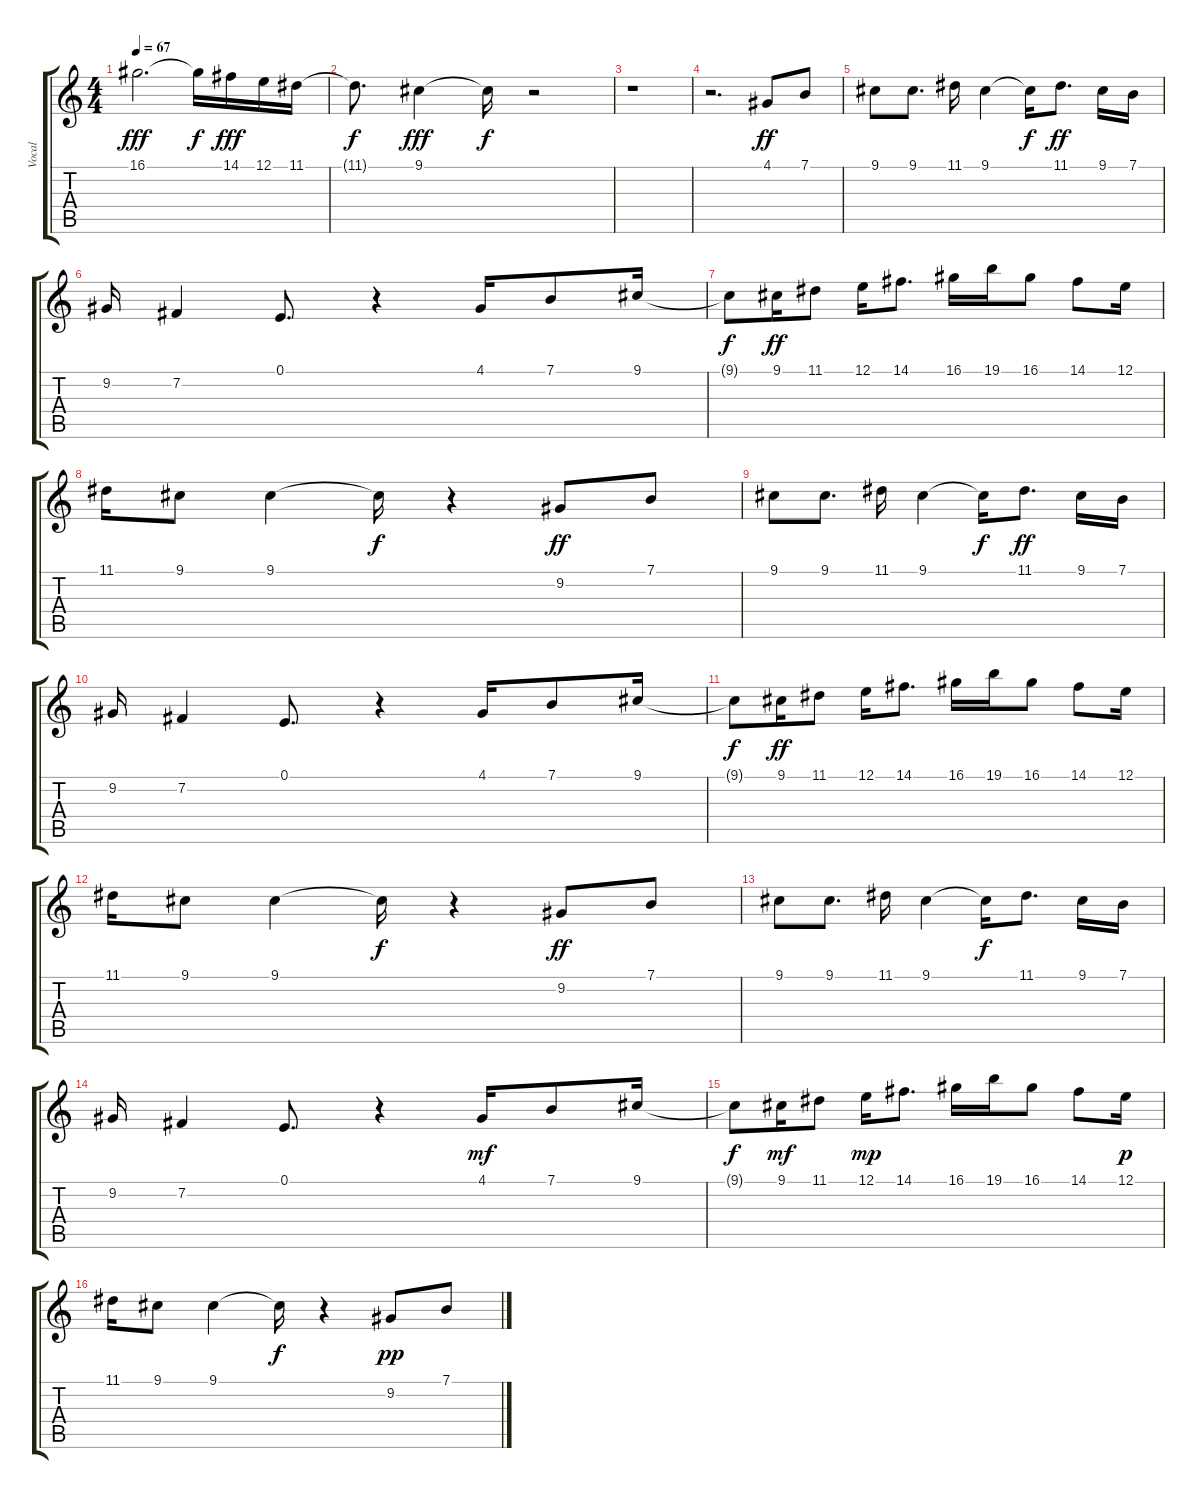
\track ("Vocal" "Vocal") {instrument flute}
\staff {score tabs}
\tuning (E4 B3 G3 D3 A2 E2) {hide}
\ts (4 4)
\tempo 67
\clef g2
\ks c
16.1.2{d dy fff} 16.1{t}.16{dy f} 14.1.16{dy fff} 12.1.16 11.1.16 |
11.1{t}.8{d dy f} 9.1.4{dy fff} 9.1{t}.16{dy f} r.2 |
r.1 |
r.2{d} 4.1.8{dy ff} 7.1.8 |
9.1.8 9.1.8{d} 11.1.16 9.1.4 9.1{t}.16{dy f} 11.1.8{d dy ff} 9.1.16 7.1.16 |
9.2.16 7.2.4 0.1.8{d} r.4 4.1.16 7.1.8 9.1.16 |
9.1{t}.8{dy f} 9.1.16{dy ff} 11.1.8 12.1.16 14.1.8{d} 16.1.16 19.1.16 16.1.8 14.1.8 12.1.16 |
11.1.16 9.1.8 9.1.4 9.1{t}.16{dy f} r.4 9.2.8{dy ff} 7.1.8 |
9.1.8 9.1.8{d} 11.1.16 9.1.4 9.1{t}.16{dy f} 11.1.8{d dy ff} 9.1.16 7.1.16 |
9.2.16 7.2.4 0.1.8{d} r.4 4.1.16 7.1.8 9.1.16 |
9.1{t}.8{dy f} 9.1.16{dy ff} 11.1.8 12.1.16 14.1.8{d} 16.1.16 19.1.16 16.1.8 14.1.8 12.1.16 |
11.1.16 9.1.8 9.1.4 9.1{t}.16{dy f} r.4 9.2.8{dy ff} 7.1.8 |
9.1.8 9.1.8{d} 11.1.16 9.1.4 9.1{t}.16{dy f} 11.1.8{d} 9.1.16 7.1.16 |
9.2.16 7.2.4 0.1.8{d} r.4 4.1.16{dy mf} 7.1.8 9.1.16 |
9.1{t}.8{dy f} 9.1.16{dy mf} 11.1.8 12.1.16{dy mp} 14.1.8{d} 16.1.16 19.1.16 16.1.8 14.1.8 12.1.16{dy p} |
11.1.16 9.1.8 9.1.4 9.1{t}.16{dy f} r.4 9.2.8{dy pp} 7.1.8
